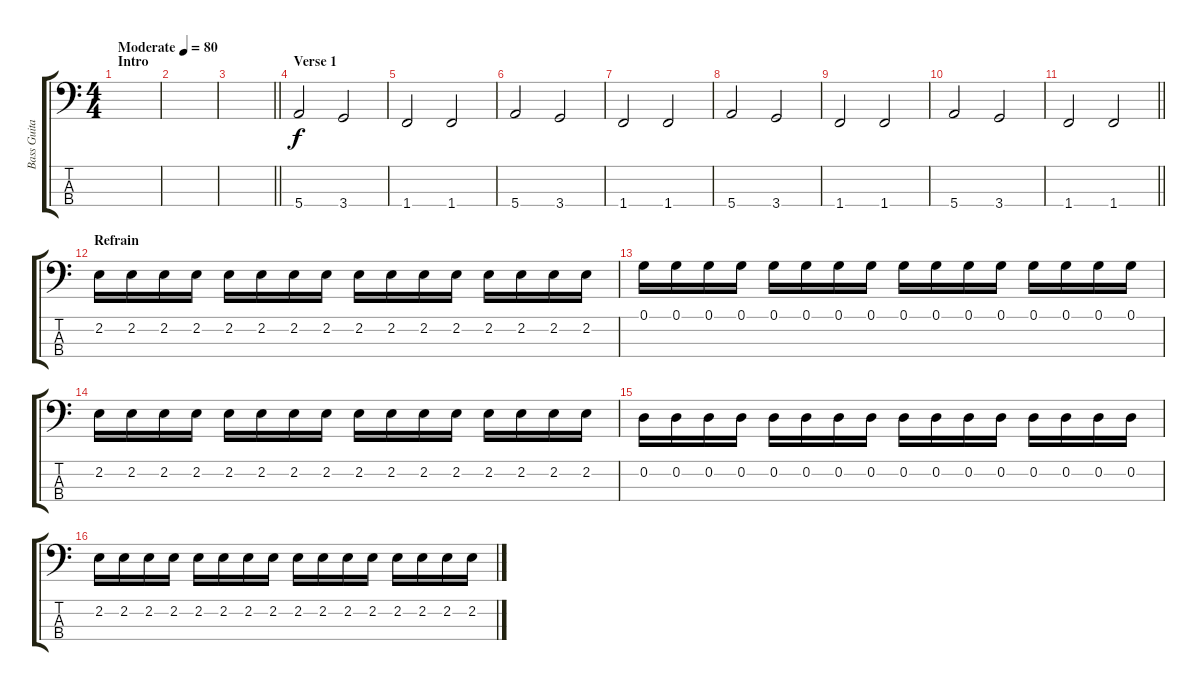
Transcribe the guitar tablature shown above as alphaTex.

\track ("Bass Guitar (Stefan)" "Bass Guita") {instrument electricbassfinger}
\staff {score tabs}
\tuning (G2 D2 A1 E1) {hide}
\ts (4 4)
\section ("" "Intro")
\tempo (80 "Moderate")
\clef f4
\ks c
|
|
\barLineRight lightlight
|
\section ("" "Verse 1")
5.4.2 3.4.2 |
1.4.2 1.4.2 |
5.4.2 3.4.2 |
1.4.2 1.4.2 |
5.4.2 3.4.2 |
1.4.2 1.4.2 |
5.4.2 3.4.2 |
\barLineRight lightlight
1.4.2 1.4.2 |
\section ("" "Refrain")
2.2.16 2.2.16 2.2.16 2.2.16 2.2.16 2.2.16 2.2.16 2.2.16 2.2.16 2.2.16 2.2.16 2.2.16 2.2.16 2.2.16 2.2.16 2.2.16 |
0.1.16 0.1.16 0.1.16 0.1.16 0.1.16 0.1.16 0.1.16 0.1.16 0.1.16 0.1.16 0.1.16 0.1.16 0.1.16 0.1.16 0.1.16 0.1.16 |
2.2.16 2.2.16 2.2.16 2.2.16 2.2.16 2.2.16 2.2.16 2.2.16 2.2.16 2.2.16 2.2.16 2.2.16 2.2.16 2.2.16 2.2.16 2.2.16 |
0.2.16 0.2.16 0.2.16 0.2.16 0.2.16 0.2.16 0.2.16 0.2.16 0.2.16 0.2.16 0.2.16 0.2.16 0.2.16 0.2.16 0.2.16 0.2.16 |
2.2.16 2.2.16 2.2.16 2.2.16 2.2.16 2.2.16 2.2.16 2.2.16 2.2.16 2.2.16 2.2.16 2.2.16 2.2.16 2.2.16 2.2.16 2.2.16
